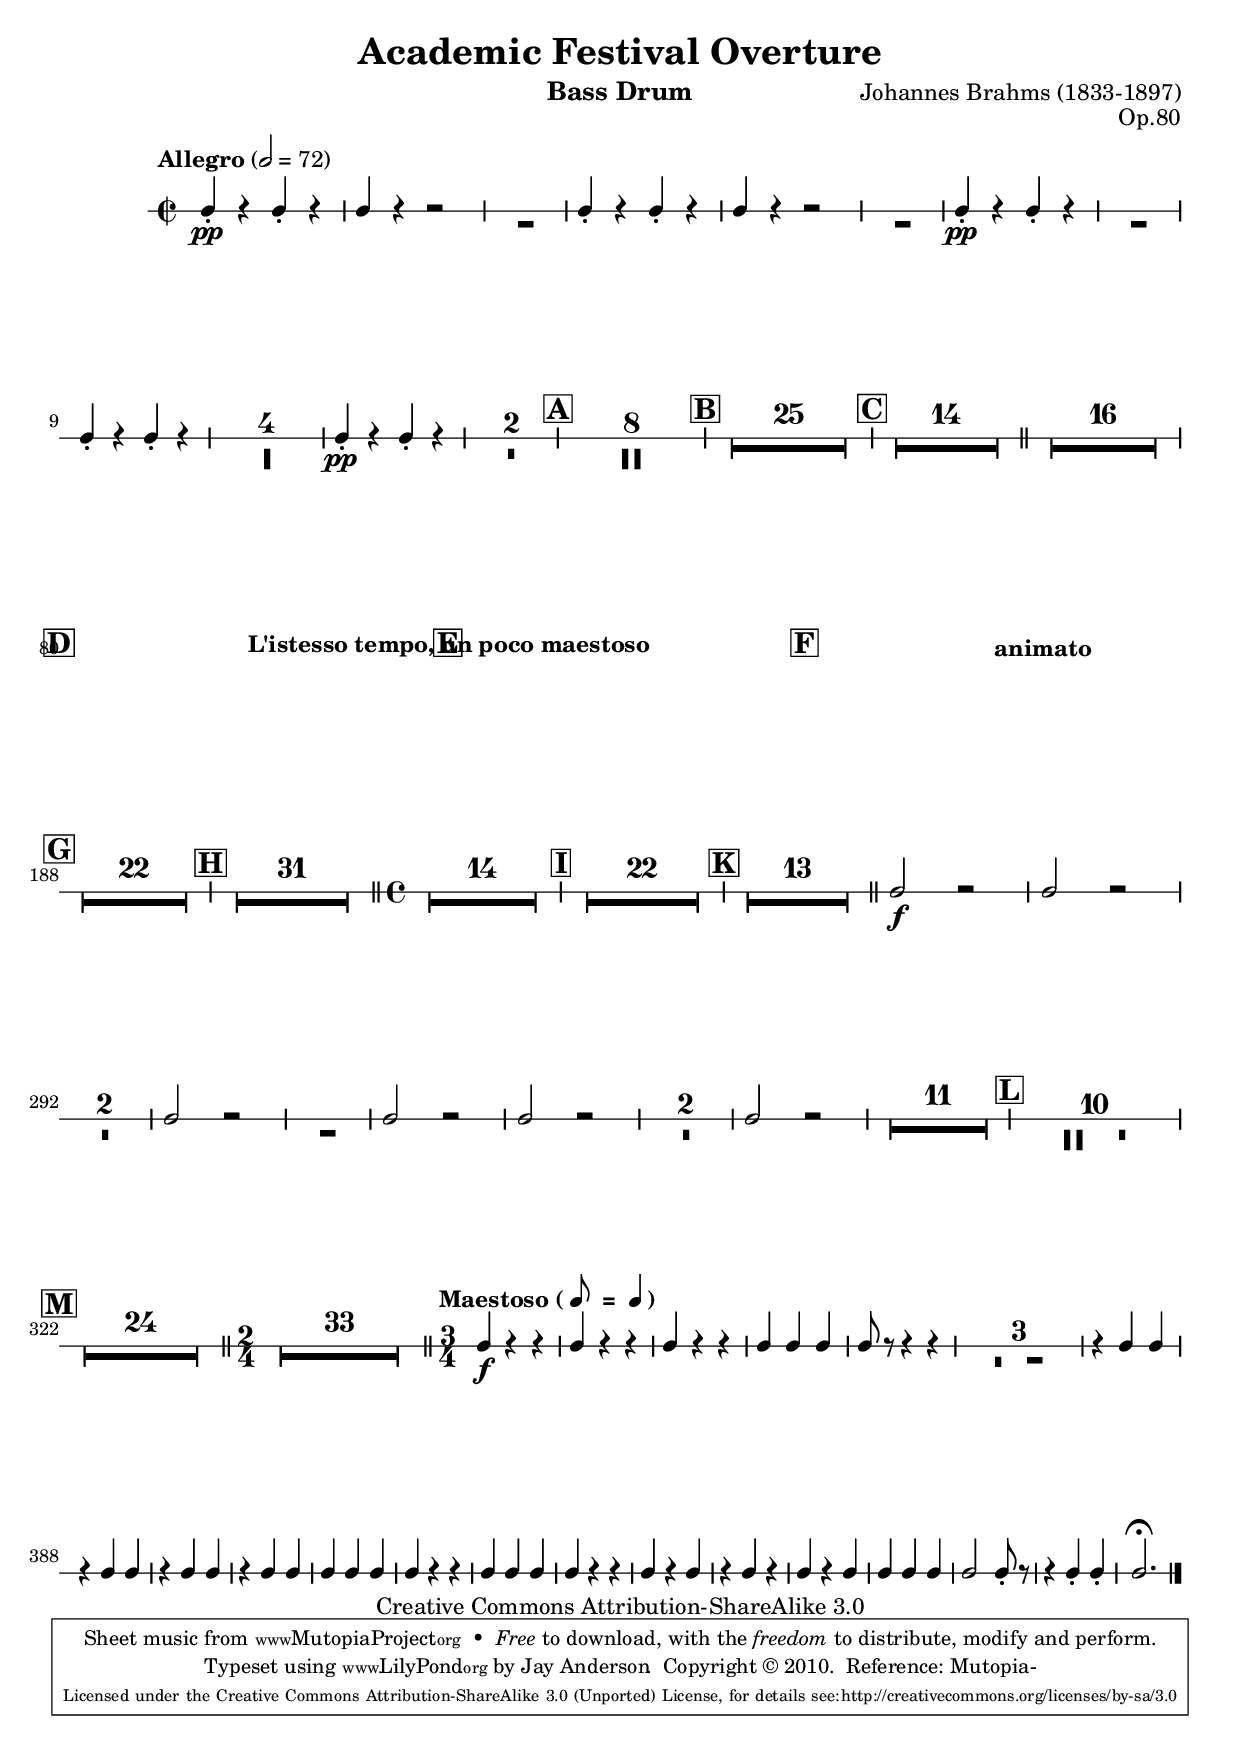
\version "2.13.15"

\include "percussion.ily"
\include "defs.ily"

instrument = "Bass Drum"

\include "header.ily"

\score
{
  \new RhythmicStaff
  {
    << \removeWithTag #'score \bassDrum \outline >>
  }
}
